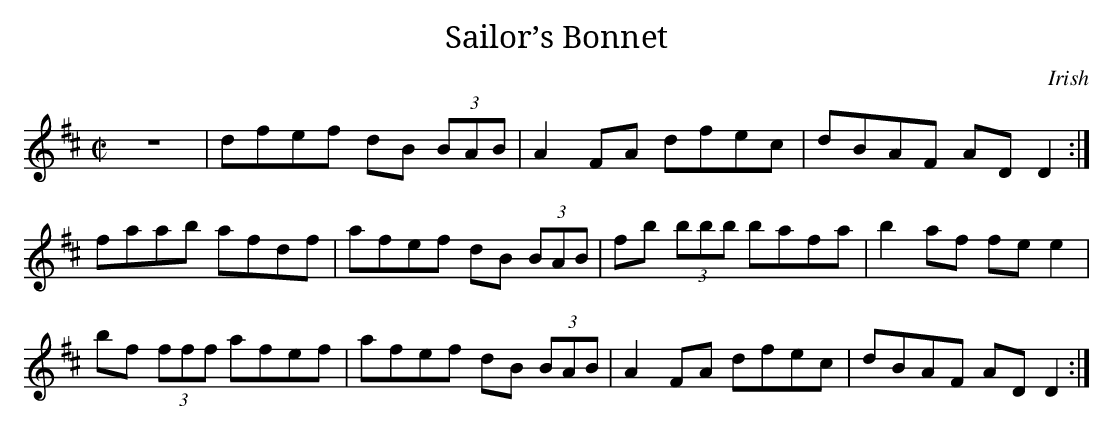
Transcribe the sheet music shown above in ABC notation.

X:1
T:Sailor’s Bonnet
M:C|
K:D
z8 | dfef dB (3BAB | A2 FA dfec | dBAF AD D2 :|
faab afdf | afef dB (3BAB | fb (3bbb bafa | b2 af fe e2 |
bf (3fff afef | afef dB (3BAB | A2 FA dfec | dBAF AD D2 :|
